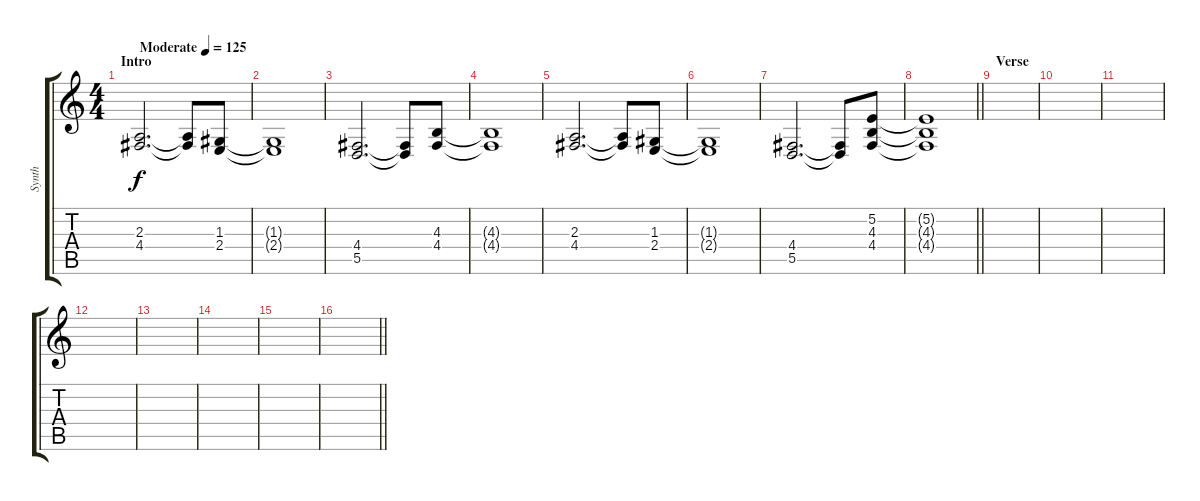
\track ("Synth" "Synth") {instrument lead1square}
\staff {score tabs}
\tuning (E4 B3 G3 D3 A2 E2) {hide}
\ts (4 4)
\section ("" "Intro")
\tempo (125 "Moderate")
\clef g2
\ks c
(2.3 4.4).2{d dy f instrument lead1square} (2.3{t} 4.4{t}).8 (1.3 2.4).8 |
(1.3{t} 2.4{t}).1 |
(4.4 5.5).2{d} (4.4{t} 5.5{t}).8 (4.3 4.4).8 |
(4.3{t} 4.4{t}).1 |
(2.3 4.4).2{d} (2.3{t} 4.4{t}).8 (1.3 2.4).8 |
(1.3{t} 2.4{t}).1 |
(4.4 5.5).2{d} (4.4{t} 5.5{t}).8 (5.2 4.3 4.4).8 |
\barLineRight lightlight
(5.2{t} 4.3{t} 4.4{t}).1 |
\section ("" "Verse")
|
|
|
|
|
|
|
\barLineRight lightlight
